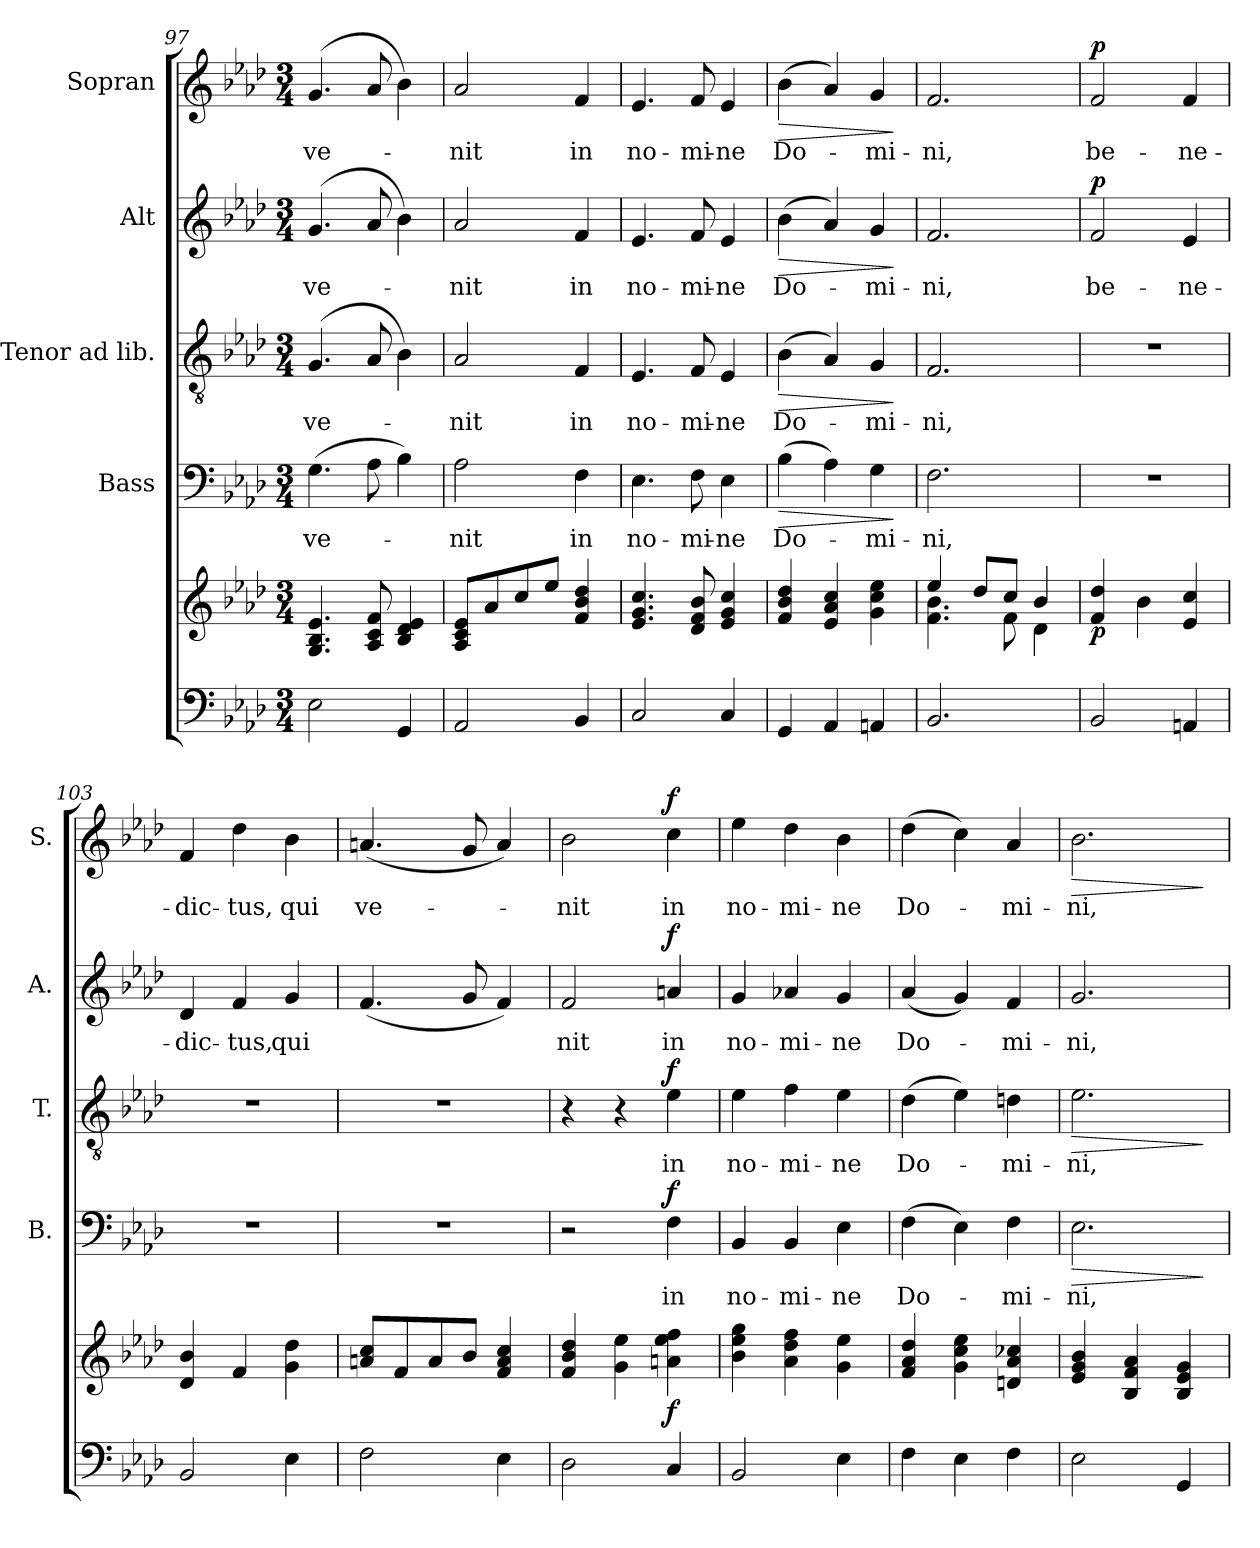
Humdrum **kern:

**kern	**kern	**dynam	**kern	**text	**dynam	**kern	**text	**dynam	**kern	**text	**dynam	**kern	**text	**dynam
*part5	*part5	*part5	*part4	*part4	*part4	*part3	*part3	*part3	*part2	*part2	*part2	*part1	*part1	*part1
*staff6	*staff5	*staff5/6	*staff4	*staff4	*staff4	*staff3	*staff3	*staff3	*staff2	*staff2	*staff2	*staff1	*staff1	*staff1
*	*	*	*I"Bass	*	*	*I"Tenor ad lib.	*	*	*I"Alt	*	*	*I"Sopran	*	*
*	*	*	*I'B.	*	*	*I'T.	*	*	*I'A.	*	*	*I'S.	*	*
*clefF4	*clefG2	*	*clefF4	*	*	*clefGv2	*	*	*clefG2	*	*	*clefG2	*	*
*k[b-e-a-d-]	*k[b-e-a-d-]	*	*k[b-e-a-d-]	*	*	*k[b-e-a-d-]	*	*	*k[b-e-a-d-]	*	*	*k[b-e-a-d-]	*	*
*A-:	*A-:	*	*A-:	*	*	*A-:	*	*	*A-:	*	*	*A-:	*	*
*M3/4	*M3/4	*	*M3/4	*	*	*M3/4	*	*	*M3/4	*	*	*M3/4	*	*
=97	=97	=97	=97	=97	=97	=97	=97	=97	=97	=97	=97	=97	=97	=97
!	!	!	!	!LO:LY:b	!	!	!LO:LY:b	!	!	!LO:LY:b	!	!	!LO:LY:b	!
2E-\	4.G/ 4.B-/ 4.e-/	.	(>4.G\	ve-	.	(>4.G/	ve-	.	(>4.g/	ve-	.	(>4.g/	ve-	.
.	8A-/ 8c/ 8f/	.	8A-\	.	.	8A-/	.	.	8a-/	.	.	8a-/	.	.
4GG/	4B-/ 4d-/ 4e-/	.	4B-\)	.	.	4B-\)	.	.	4b-\)	.	.	4b-\)	.	.
=98	=98	=98	=98	=98	=98	=98	=98	=98	=98	=98	=98	=98	=98	=98
!	!	!	!	!LO:LY:b	!	!	!LO:LY:b	!	!	!LO:LY:b	!	!	!LO:LY:b	!
2AA-/	8A-/ 8c/ 8e-/L	.	2A-\	-nit	.	2A-/	-nit	.	2a-/	-nit	.	2a-/	-nit	.
.	8a-/	.	.	.	.	.	.	.	.	.	.	.	.	.
.	8cc/	.	.	.	.	.	.	.	.	.	.	.	.	.
.	8ee-/J	.	.	.	.	.	.	.	.	.	.	.	.	.
!	!	!	!	!LO:LY:b	!	!	!LO:LY:b	!	!	!LO:LY:b	!	!	!LO:LY:b	!
4BB-/	4f/ 4b-/ 4dd-/	.	4F\	in	.	4F/	in	.	4f/	in	.	4f/	in	.
=99	=99	=99	=99	=99	=99	=99	=99	=99	=99	=99	=99	=99	=99	=99
!	!	!	!	!LO:LY:b	!	!	!LO:LY:b	!	!	!LO:LY:b	!	!	!LO:LY:b	!
2C/	4.e-/ 4.g/ 4.cc/	.	4.E-\	no-	.	4.E-/	no-	.	4.e-/	no-	.	4.e-/	no-	.
!	!	!	!	!LO:LY:b	!	!	!LO:LY:b	!	!	!LO:LY:b	!	!	!LO:LY:b	!
.	8d-/ 8f/ 8b-/	.	8F\	-mi-	.	8F/	-mi-	.	8f/	-mi-	.	8f/	-mi-	.
!	!	!	!	!LO:LY:b	!	!	!LO:LY:b	!	!	!LO:LY:b	!	!	!LO:LY:b	!
4C/	4e-/ 4g/ 4cc/	.	4E-\	-ne	.	4E-/	-ne	.	4e-/	-ne	.	4e-/	-ne	.
=100	=100	=100	=100	=100	=100	=100	=100	=100	=100	=100	=100	=100	=100	=100
!	!	!	!	!LO:LY:b	!LO:HP:b	!	!LO:LY:b	!LO:HP:b	!	!LO:LY:b	!LO:HP:b	!	!LO:LY:b	!LO:HP:b
4GG/	4f/ 4b-/ 4dd-/	.	(>4B-\	Do-	>	(>4B-\	Do-	>	(>4b-\	Do-	>	(>4b-\	Do-	>
4AA-/	4e-/ 4a-/ 4cc/	.	4A-\)	.	.	4A-/)	.	.	4a-/)	.	.	4a-/)	.	.
!	!	!	!	!LO:LY:b	!	!	!LO:LY:b	!	!	!LO:LY:b	!	!	!LO:LY:b	!
4AAn/	4g\ 4cc\ 4ee-\	.	4G\	-mi-	.	4G/	-mi-	.	4g/	-mi-	.	4g/	-mi-	.
.	.	.	.	.	]	.	.	]	.	.	]	.	.	]
=101	=101	=101	=101	=101	=101	=101	=101	=101	=101	=101	=101	=101	=101	=101
*	*^	*	*	*	*	*	*	*	*	*	*	*	*	*
!	!	!	!	!	!LO:LY:b	!	!	!LO:LY:b	!	!	!LO:LY:b	!	!	!LO:LY:b	!
2.BB-/	4ee-/	4.f\ 4.b-\	.	2.F\	-ni,	.	2.F/	-ni,	.	2.f/	-ni,	.	2.f/	-ni,	.
.	8dd-/L	.	.	.	.	.	.	.	.	.	.	.	.	.	.
.	8cc/J	8f\	.	.	.	.	.	.	.	.	.	.	.	.	.
.	4b-/	4d-\	.	.	.	.	.	.	.	.	.	.	.	.	.
!!LO:LB:g=z
=102	=102	=102	=102	=102	=102	=102	=102	=102	=102	=102	=102	=102	=102	=102	=102
!	!	!	!LO:DY:b	!	!	!	!	!	!	!	!LO:LY:b	!LO:DY:a	!	!LO:LY:b	!LO:DY:a
*	*v	*v	*	*	*	*	*	*	*	*	*	*	*	*	*
2BB-/	4f/ 4dd-/	p	2.r	.	.	2.r	.	.	2f/	be-	p	2f/	be-	p
.	4b-\	.	.	.	.	.	.	.	.	.	.	.	.	.
!	!	!	!	!	!	!	!	!	!	!LO:LY:b	!	!	!LO:LY:b	!
4AAn/	4e-/ 4cc/	.	.	.	.	.	.	.	4e-/	-ne-	.	4f/	-ne-	.
=103	=103	=103	=103	=103	=103	=103	=103	=103	=103	=103	=103	=103	=103	=103
!	!	!	!	!	!	!	!	!	!	!LO:LY:b	!	!	!LO:LY:b	!
2BB-/	4d-/ 4b-/	.	2.r	.	.	2.r	.	.	4d-/	-dic-	.	4f/	-dic-	.
!	!	!	!	!	!	!	!	!	!	!LO:LY:b	!	!	!LO:LY:b	!
.	4f/	.	.	.	.	.	.	.	4f/	-tus,	.	4dd-\	-tus,	.
!	!	!	!	!	!	!	!	!	!	!LO:LY:b	!	!	!LO:LY:b	!
4E-\	4g\ 4dd-\	.	.	.	.	.	.	.	4g/	qui	.	4b-\	qui	.
=104	=104	=104	=104	=104	=104	=104	=104	=104	=104	=104	=104	=104	=104	=104
!	!	!	!	!	!	!	!	!	!	!	!	!	!LO:LY:b	!
2F\	8an/ 8cc/L	.	2.r	.	.	2.r	.	.	(<4.f/	.	.	(<4.an/	ve-	.
.	8f/	.	.	.	.	.	.	.	.	.	.	.	.	.
.	8a/	.	.	.	.	.	.	.	.	.	.	.	.	.
.	8b-/J	.	.	.	.	.	.	.	8g/	.	.	8g/	.	.
4E-\	4f/ 4a/ 4cc/	.	.	.	.	.	.	.	4f/)	.	.	4a/)	.	.
=105	=105	=105	=105	=105	=105	=105	=105	=105	=105	=105	=105	=105	=105	=105
!	!	!	!	!	!	!	!	!	!	!LO:LY:b	!	!	!LO:LY:b	!
2D-\	4f/ 4b-/ 4dd-/	.	2r	.	.	4r	.	.	2f/	nit	.	2b-\	-nit	.
.	4g\ 4ee-\	.	.	.	.	4r	.	.	.	.	.	.	.	.
!	!	!LO:DY:b	!	!LO:LY:b	!LO:DY:a	!	!LO:LY:b	!LO:DY:a	!	!LO:LY:b	!LO:DY:a	!	!LO:LY:b	!LO:DY:a
4C/	4an\ 4ee-\ 4ff\	f	4F\	in	f	4e-\	in	f	4an/	in	f	4cc\	in	f
=106	=106	=106	=106	=106	=106	=106	=106	=106	=106	=106	=106	=106	=106	=106
!	!	!	!	!LO:LY:b	!	!	!LO:LY:b	!	!	!LO:LY:b	!	!	!LO:LY:b	!
2BB-/	4b-\ 4ee-\ 4gg\	.	4BB-/	no-	.	4e-\	no-	.	4g/	no-	.	4ee-\	no-	.
!	!	!	!	!LO:LY:b	!	!	!LO:LY:b	!	!	!LO:LY:b	!	!	!LO:LY:b	!
.	4a-\ 4dd-\ 4ff\	.	4BB-/	-mi-	.	4f\	-mi-	.	4a-X/	-mi-	.	4dd-\	-mi-	.
!	!	!	!	!LO:LY:b	!	!	!LO:LY:b	!	!	!LO:LY:b	!	!	!LO:LY:b	!
4E-\	4g\ 4ee-\	.	4E-\	-ne	.	4e-\	-ne	.	4g/	-ne	.	4b-\	-ne	.
=107	=107	=107	=107	=107	=107	=107	=107	=107	=107	=107	=107	=107	=107	=107
!	!	!	!	!LO:LY:b	!	!	!LO:LY:b	!	!	!LO:LY:b	!	!	!LO:LY:b	!
4F\	4f/ 4a-/ 4dd-/	.	(>4F\	Do-	.	(>4d-\	Do-	.	(<4a-/	Do-	.	(>4dd-\	Do-	.
4E-\	4g\ 4cc\ 4ee-\	.	4E-\)	.	.	4e-\)	.	.	4g/)	.	.	4cc\)	.	.
!	!	!	!	!LO:LY:b	!	!	!LO:LY:b	!	!	!LO:LY:b	!	!	!LO:LY:b	!
4F\	4dn/ 4a-/ 4cc-X/	.	4F\	-mi-	.	4dn\	-mi-	.	4f/	-mi-	.	4a-/	-mi-	.
=108	=108	=108	=108	=108	=108	=108	=108	=108	=108	=108	=108	=108	=108	=108
!	!	!	!	!LO:LY:b	!LO:HP:b	!	!LO:LY:b	!LO:HP:b	!	!LO:LY:b	!	!	!LO:LY:b	!LO:HP:b
2E-\	4e-/ 4g/ 4b-/	.	2.E-\	-ni,	>	2.e-\	-ni,	>	2.g/	-ni,	.	2.b-\	-ni,	>
.	4B-/ 4f/ 4a-/	.	.	.	.	.	.	.	.	.	.	.	.	.
4GG/	4B-/ 4e-/ 4g/	.	.	.	.	.	.	.	.	.	.	.	.	.
.	.	.	.	.	]	.	.	]	.	.	.	.	.	]
=	=	=	=	=	=	=	=	=	=	=	=	=	=	=
*-	*-	*-	*-	*-	*-	*-	*-	*-	*-	*-	*-	*-	*-	*-
